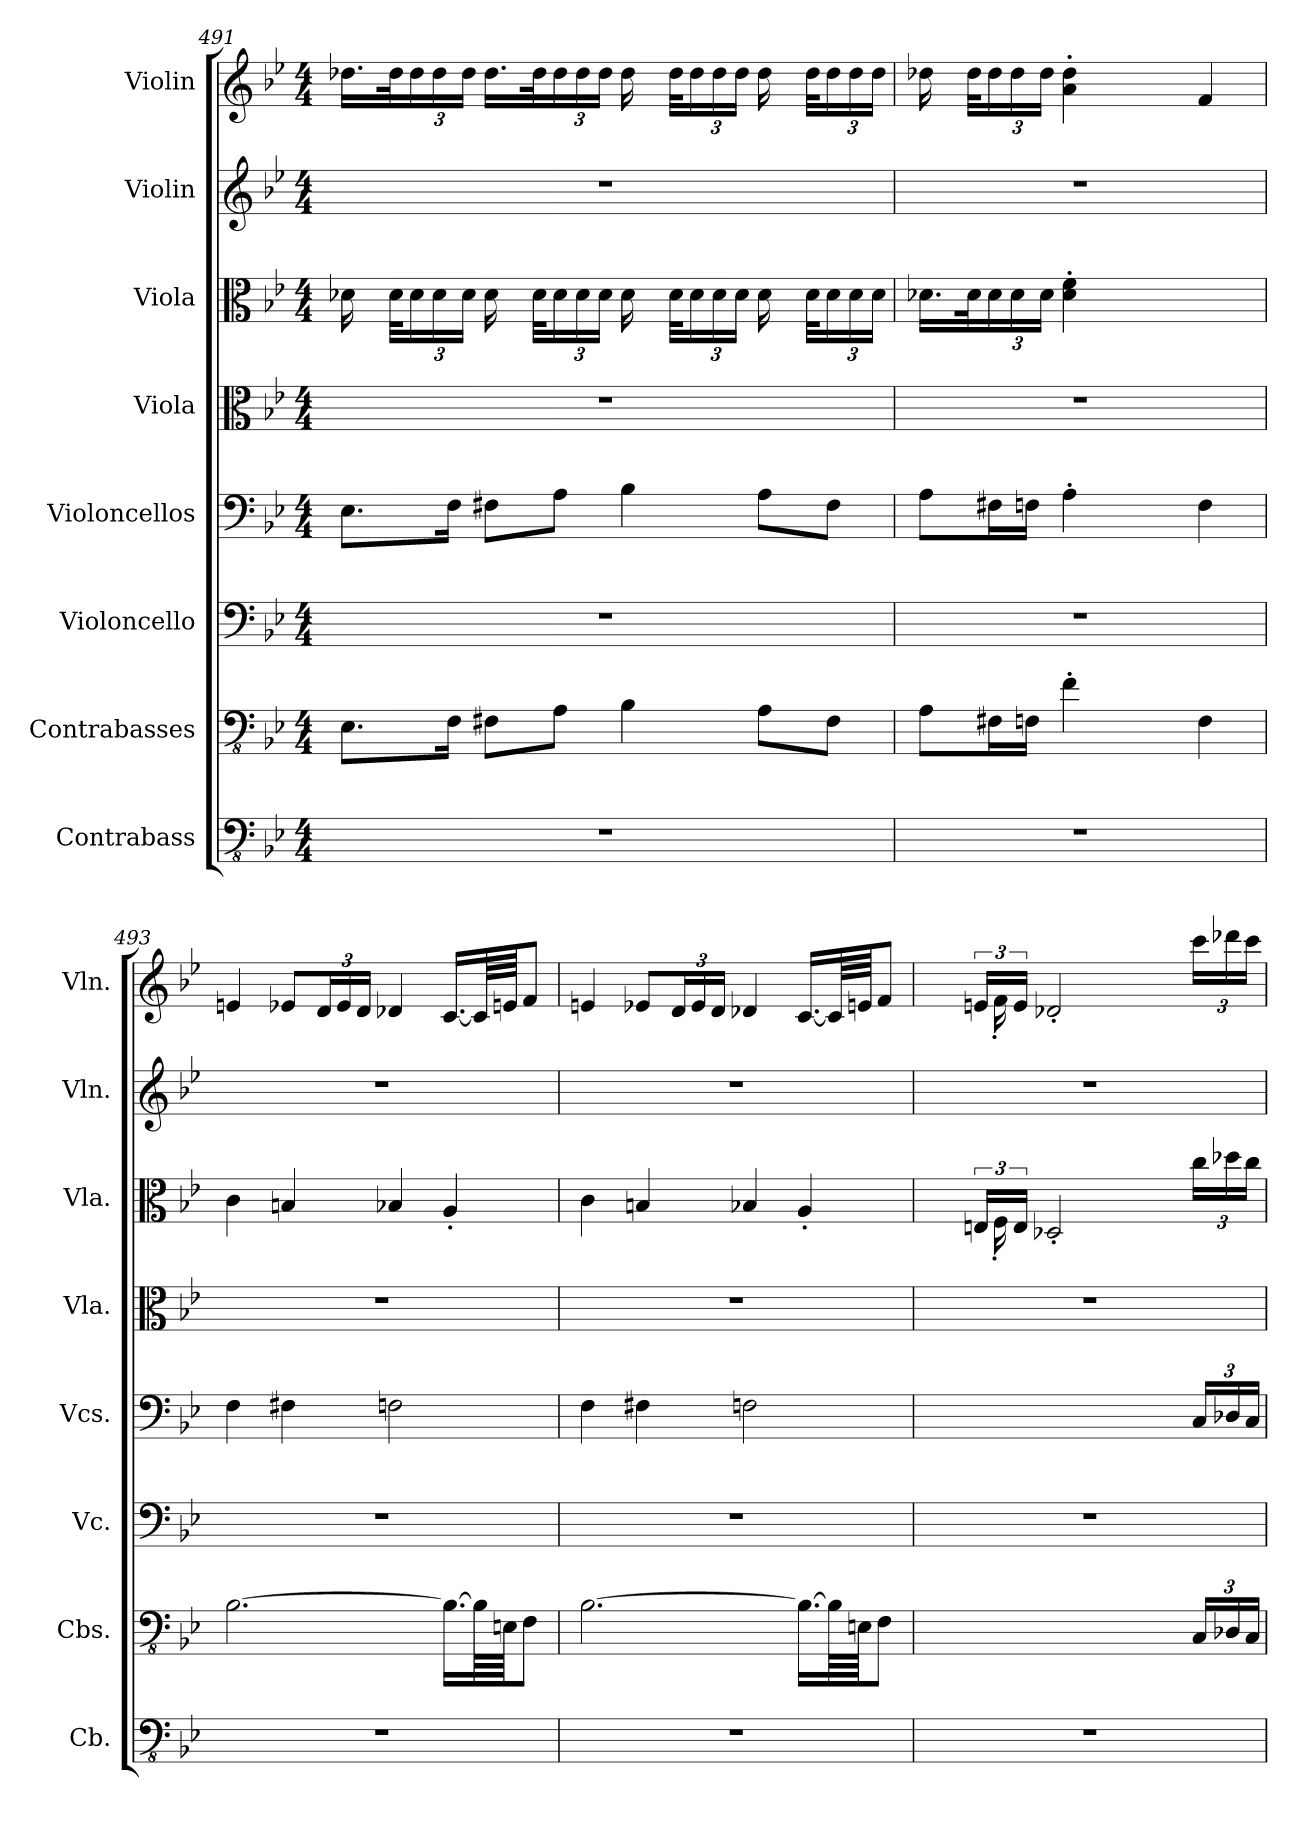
**kern	**kern	**kern	**kern	**kern	**kern	**kern	**kern
*part8	*part7	*part6	*part5	*part4	*part3	*part2	*part1
*staff8	*staff7	*staff6	*staff5	*staff4	*staff3	*staff2	*staff1
*I"Contrabass	*I"Contrabasses	*I"Violoncello	*I"Violoncellos	*I"Viola	*I"Viola	*I"Violin	*I"Violin
*I'Cb.	*I'Cbs.	*I'Vc.	*I'Vcs.	*I'Vla.	*I'Vla.	*I'Vln.	*I'Vln.
!!LO:PB:g=z
*clefFv4	*clefFv4	*clefF4	*clefF4	*clefC3	*clefC3	*clefG2	*clefG2
*ITrd7c12	*	*	*	*	*	*	*
*k[b-e-]	*k[b-e-]	*k[b-e-]	*k[b-e-]	*k[b-e-]	*k[b-e-]	*k[b-e-]	*k[b-e-]
*M4/4	*M4/4	*M4/4	*M4/4	*M4/4	*M4/4	*M4/4	*M4/4
=491	=491	=491	=491	=491	=491	=491	=491
1r	8.EE-\L	1r	8.E-\L	1r	16d-X\	1r	16.dd-X\LL
.	.	.	.	.	32ryy	.	.
.	.	.	.	.	32d-\KLL	.	32dd-\K
*	*	*	*	*	*Xbrackettup	*	*Xbrackettup
.	.	.	.	.	24d-\	.	24dd-\
.	.	.	.	.	24d-\	.	24dd-\
.	16FF\Jk	.	16F\Jk	.	.	.	.
.	.	.	.	.	24d-\JJ	.	24dd-\JJ
.	8FF#X\L	.	8F#X\L	.	16d-\	.	16.dd-\LL
.	.	.	.	.	32ryy	.	.
.	.	.	.	.	32d-\KLL	.	32dd-\K
.	8AA\J	.	8A\J	.	24d-\	.	24dd-\
.	.	.	.	.	24d-\	.	24dd-\
.	.	.	.	.	24d-\JJ	.	24dd-\JJ
.	4BB-\	.	4B-\	.	16d-\	.	16dd-\
.	.	.	.	.	32ryy	.	32ryy
.	.	.	.	.	32d-\KLL	.	32dd-\KLL
.	.	.	.	.	24d-\	.	24dd-\
.	.	.	.	.	24d-\	.	24dd-\
.	.	.	.	.	24d-\JJ	.	24dd-\JJ
.	8AA\L	.	8A\L	.	16d-\	.	16dd-\
.	.	.	.	.	32ryy	.	32ryy
.	.	.	.	.	32d-\KLL	.	32dd-\KLL
.	8FF#\J	.	8F#\J	.	24d-\	.	24dd-\
.	.	.	.	.	24d-\	.	24dd-\
.	.	.	.	.	24d-\JJ	.	24dd-\JJ
=492	=492	=492	=492	=492	=492	=492	=492
1r	8AA\L	1r	8A\L	1r	16.d-X\LL	1r	16dd-X\
.	.	.	.	.	.	.	32ryy
.	.	.	.	.	32d-\K	.	32dd-\KLL
.	16FF#X\L	.	16F#X\L	.	24d-\	.	24dd-\
.	.	.	.	.	24d-\	.	24dd-\
.	16FFn\JJ	.	16Fn\JJ	.	.	.	.
.	.	.	.	.	24d-\JJ	.	24dd-\JJ
.	4F'\	.	4A'\	.	4d-\' 4f\'	.	4a\' 4dd-\'
.	4ryy	.	4ryy	.	2ryy	.	4ryy
.	4FF\	.	4F\	.	.	.	4f/
!!LO:PB:g=z
=493	=493	=493	=493	=493	=493	=493	=493
1r	[2.BB-\	1r	4F\	1r	4c\	1r	4en/
.	.	.	4F#X\	.	4Bn/	.	8e-X/L
.	.	.	.	.	.	.	24d/L
.	.	.	.	.	.	.	24e-/
.	.	.	.	.	.	.	24d/JJ
.	.	.	2Fn\	.	4B-X/	.	4d-X/
.	16.BB-\LL_	.	.	.	4A'/	.	[16.c/LL
.	64BB-\LL]	.	.	.	.	.	64c/LL]
.	64EEn\JJJ	.	.	.	.	.	64en/JJJ
.	8FF\J	.	.	.	.	.	8f/J
!!LO:PB:g=z
=494	=494	=494	=494	=494	=494	=494	=494
1r	[2.BB-\	1r	4F\	1r	4c\	1r	4en/
.	.	.	4F#X\	.	4Bn/	.	8e-X/L
.	.	.	.	.	.	.	24d/L
.	.	.	.	.	.	.	24e-/
.	.	.	.	.	.	.	24d/JJ
.	.	.	2Fn\	.	4B-X/	.	4d-X/
.	16.BB-\LL_	.	.	.	4A'/	.	[16.c/LL
.	64BB-\LL]	.	.	.	.	.	64c/LL]
.	64EEn\JJJ	.	.	.	.	.	64en/JJJ
.	8FF\J	.	.	.	.	.	8f/J
=495	=495	=495	=495	=495	=495	=495	=495
*	*	*	*	*	*^	*	*^
1r	2ryy	1r	2ryy	1r	8ryy	8ryy	1r	8ryy	8ryy
*	*	*	*	*	*brackettup	*	*	*brackettup	*
.	.	.	.	.	24ryy	16ryy	.	24ryy	16ryy
.	.	.	.	.	24En/LL	.	.	24en/LL	.
.	.	.	.	.	.	16F'\	.	.	16f'\
.	.	.	.	.	24E/JJ	.	.	24e/JJ	.
.	.	.	.	.	2D-X'/	4ryy	.	2d-X'/	4ryy
.	4ryy	.	4ryy	.	.	2ryy	.	.	2ryy
.	8ryy	.	8ryy	.	8ryy	.	.	8ryy	.
*	*Xbrackettup	*	*Xbrackettup	*	*Xbrackettup	*	*	*Xbrackettup	*
.	24CC/LL	.	24C/LL	.	24cc\LL	.	.	24ccc\LL	.
.	24DD-X/	.	24D-X/	.	24dd-X\	.	.	24ddd-X\	.
.	24CC/JJ	.	24C/JJ	.	24cc\JJ	.	.	24ccc\JJ	.
*	*	*	*	*	*v	*v	*	*v	*v
=	=	=	=	=	=	=	=
*-	*-	*-	*-	*-	*-	*-	*-
